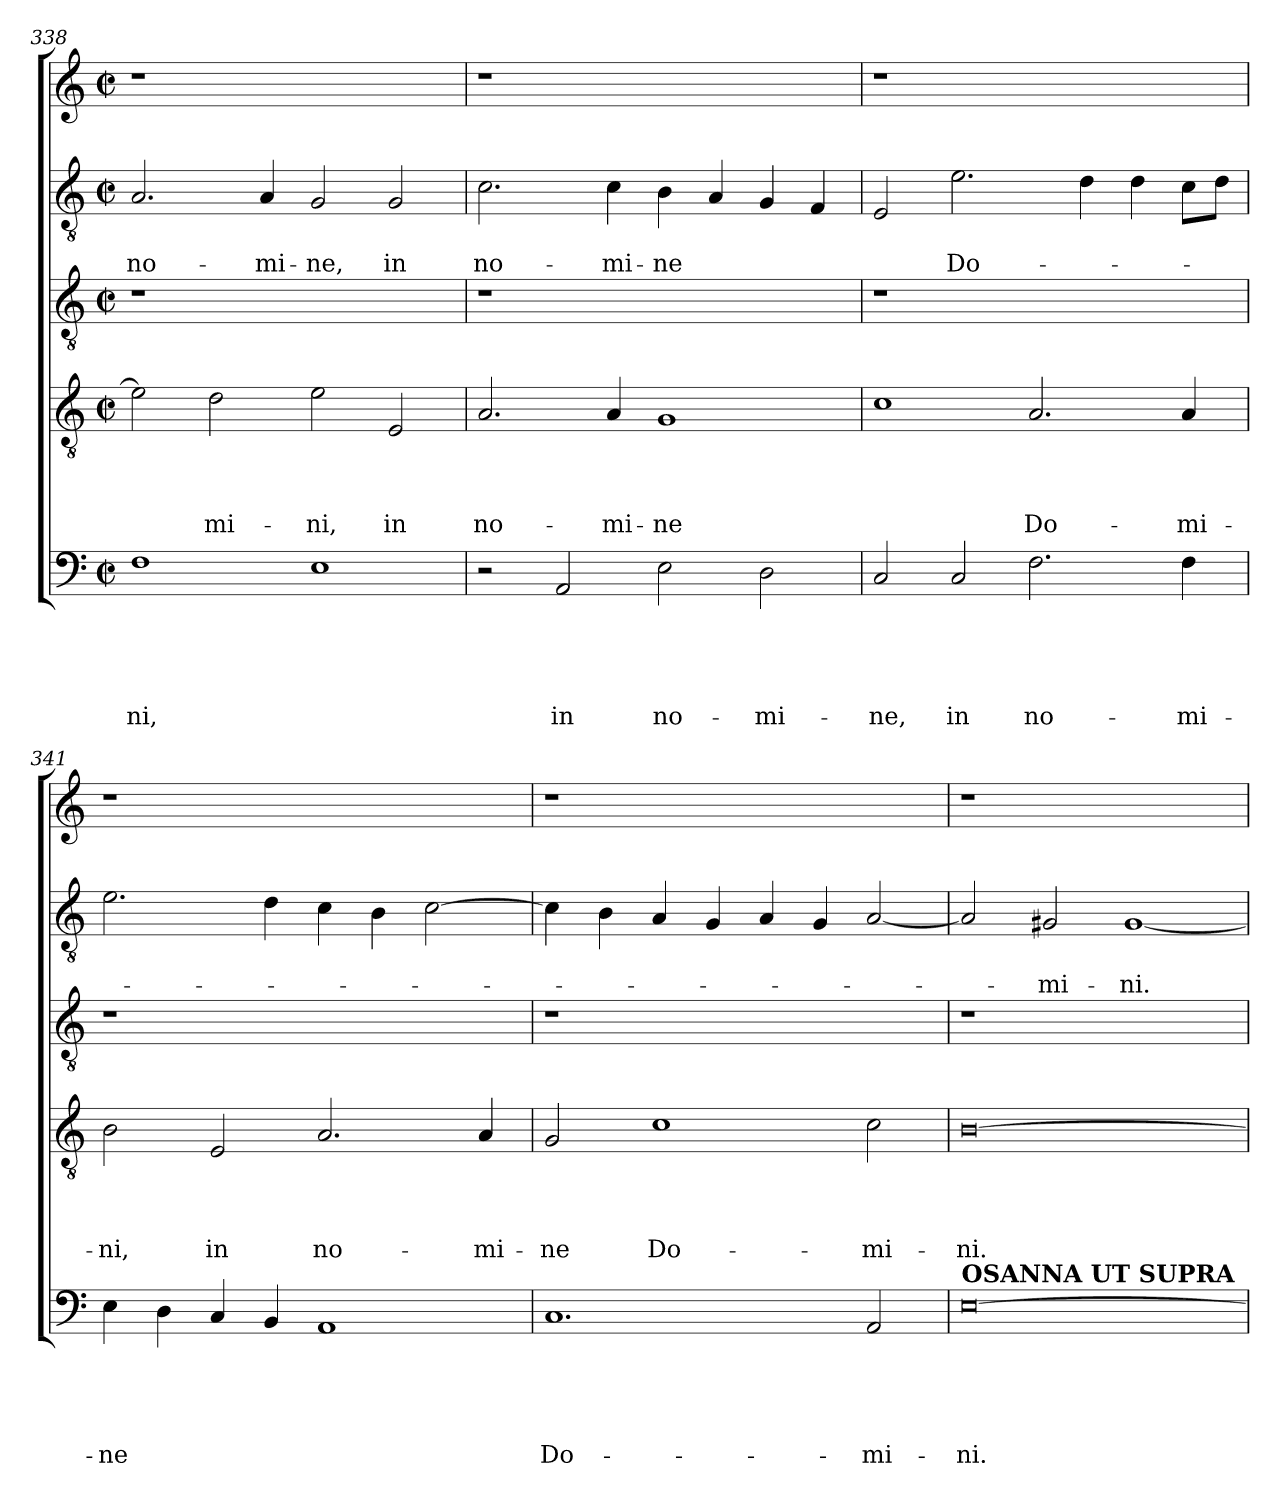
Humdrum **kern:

**kern	**text	**text	**text	**text	**text	**kern	**text	**text	**text	**text	**kern	**kern	**text	**text	**kern
*part5	*part5	*part5	*part5	*part5	*part5	*part4	*part4	*part4	*part4	*part4	*part3	*part2	*part2	*part2	*part1
*staff5	*staff5	*staff5	*staff5	*staff5	*staff5	*staff4	*staff4	*staff4	*staff4	*staff4	*staff3	*staff2	*staff2	*staff2	*staff1
*clefF4	*	*	*	*	*	*clefGv2	*	*	*	*	*clefGv2	*clefGv2	*	*	*clefG2
*k[]	*	*	*	*	*	*k[]	*	*	*	*	*k[]	*k[]	*	*	*k[]
*C:	*	*	*	*	*	*C:	*	*	*	*	*C:	*C:	*	*	*C:
*M2/2	*	*	*	*	*	*M2/2	*	*	*	*	*M2/2	*M2/2	*	*	*M2/2
*met(c|)	*	*	*	*	*	*met(c|)	*	*	*	*	*met(c|)	*met(c|)	*	*	*met(c|)
=338	=338	=338	=338	=338	=338	=338	=338	=338	=338	=338	=338	=338	=338	=338	=338
1F	.	.	.	.	-ni,	2e\]	.	.	.	.	1r	2.A/	.	no-	1r
.	.	.	.	.	.	2d\	.	.	.	-mi-	.	.	.	.	.
.	.	.	.	.	.	.	.	.	.	.	.	4A/	.	-mi-	.
1E	.	.	.	.	.	2e\	.	.	.	-ni,	1ryy	2G/	.	-ne,	1ryy
.	.	.	.	.	.	2E/	.	.	.	in	.	2G/	.	in	.
=339	=339	=339	=339	=339	=339	=339	=339	=339	=339	=339	=339	=339	=339	=339	=339
2r	.	.	.	.	.	2.A/	.	.	.	no-	1r	2.c\	.	no-	1r
2AA/	.	.	.	.	in	.	.	.	.	.	.	.	.	.	.
.	.	.	.	.	.	4A/	.	.	.	-mi-	.	4c\	.	-mi-	.
2E\	.	.	.	.	no-	1G	.	.	.	-ne	1ryy	4B\	.	-ne	1ryy
.	.	.	.	.	.	.	.	.	.	.	.	4A/	.	.	.
2D\	.	.	.	.	-mi-	.	.	.	.	.	.	4G/	.	.	.
.	.	.	.	.	.	.	.	.	.	.	.	4F/	.	.	.
!!LO:LB:g=z
=340	=340	=340	=340	=340	=340	=340	=340	=340	=340	=340	=340	=340	=340	=340	=340
2C/	.	.	.	.	-ne,	1c	.	.	.	.	1r	2E/	.	.	1r
2C/	.	.	.	.	in	.	.	.	.	.	.	2.e\	.	Do-	.
2.F\	.	.	.	.	no-	2.A/	.	.	.	Do-	1ryy	.	.	.	1ryy
.	.	.	.	.	.	.	.	.	.	.	.	4d\	.	.	.
.	.	.	.	.	.	.	.	.	.	.	.	4d\	.	.	.
4F\	.	.	.	.	-mi-	4A/	.	.	.	-mi-	.	8c\L	.	.	.
.	.	.	.	.	.	.	.	.	.	.	.	8d\J	.	.	.
=341	=341	=341	=341	=341	=341	=341	=341	=341	=341	=341	=341	=341	=341	=341	=341
4E\	.	.	.	.	-ne	2B\	.	.	.	-ni,	1r	2.e\	.	.	1r
4D\	.	.	.	.	.	.	.	.	.	.	.	.	.	.	.
4C/	.	.	.	.	.	2E/	.	.	.	in	.	.	.	.	.
4BB/	.	.	.	.	.	.	.	.	.	.	.	4d\	.	.	.
1AA	.	.	.	.	.	2.A/	.	.	.	no-	1ryy	4c\	.	.	1ryy
.	.	.	.	.	.	.	.	.	.	.	.	4B\	.	.	.
.	.	.	.	.	.	.	.	.	.	.	.	[2c\	.	.	.
.	.	.	.	.	.	4A/	.	.	.	-mi-	.	.	.	.	.
=342	=342	=342	=342	=342	=342	=342	=342	=342	=342	=342	=342	=342	=342	=342	=342
1.C	.	.	.	.	Do-	2G/	.	.	.	-ne	1r	4c\]	.	.	1r
.	.	.	.	.	.	.	.	.	.	.	.	4B\	.	.	.
.	.	.	.	.	.	1c	.	.	.	Do-	.	4A/	.	.	.
.	.	.	.	.	.	.	.	.	.	.	.	4G/	.	.	.
.	.	.	.	.	.	.	.	.	.	.	1ryy	4A/	.	.	1ryy
.	.	.	.	.	.	.	.	.	.	.	.	4G/	.	.	.
2AA/	.	.	.	.	-mi-	2c\	.	.	.	-mi-	.	[2A/	.	.	.
=343	=343	=343	=343	=343	=343	=343	=343	=343	=343	=343	=343	=343	=343	=343	=343
!LO:TX:a:B:t=OSANNA UT SUPRA	!	!	!	!	!	!	!	!	!	!	!	!	!	!	!
[0E	.	.	.	.	-ni.	[0B	.	.	.	-ni.	1r	2A/]	.	.	1r
.	.	.	.	.	.	.	.	.	.	.	.	2G#X/	.	-mi-	.
.	.	.	.	.	.	.	.	.	.	.	1ryy	[1G#	.	-ni.	1ryy
=	=	=	=	=	=	=	=	=	=	=	=	=	=	=	=
*-	*-	*-	*-	*-	*-	*-	*-	*-	*-	*-	*-	*-	*-	*-	*-
